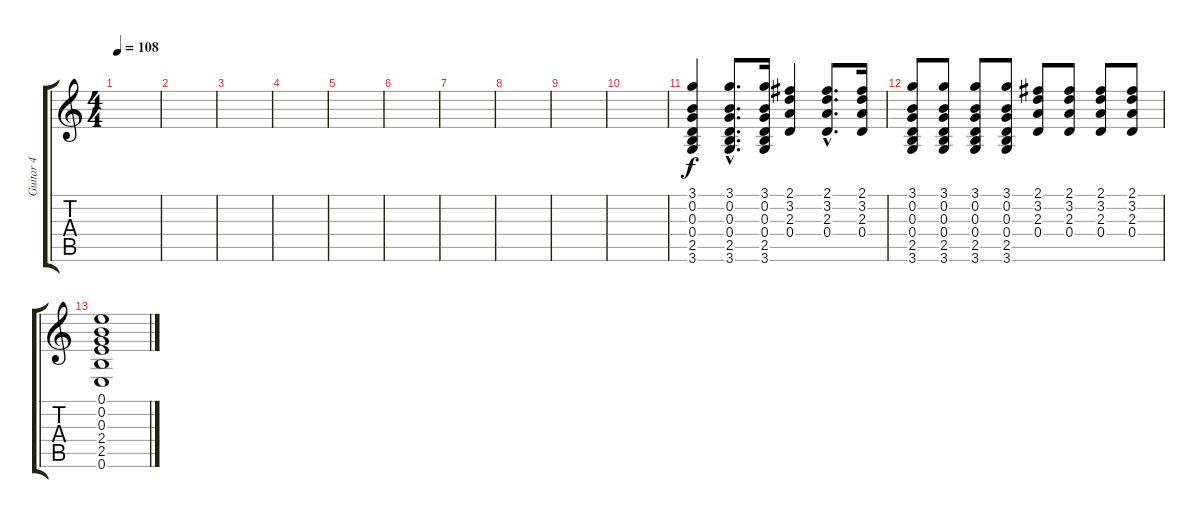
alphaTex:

\track ("Guitar 4" "Guitar 4") {instrument acousticguitarnylon}
\staff {score tabs}
\tuning (E4 B3 G3 D3 A2 E2) {hide}
\ts (4 4)
\tempo 108
\clef g2
\ks c
|
|
|
|
|
|
|
|
|
|
(3.1 0.2 0.3 0.4 2.5 3.6).4 (3.1{hac} 0.2{hac} 0.3{hac} 0.4{hac} 2.5{hac} 3.6{hac}).8{d} (3.1 0.2 0.3 0.4 2.5 3.6).16 (2.1 3.2 2.3 0.4).4 (2.1{hac} 3.2{hac} 2.3{hac} 0.4{hac}).8{d} (2.1 3.2 2.3 0.4).16 |
(3.1 0.2 0.3 0.4 2.5 3.6).8 (3.1 0.2 0.3 0.4 2.5 3.6).8 (3.1 0.2 0.3 0.4 2.5 3.6).8 (3.1 0.2 0.3 0.4 2.5 3.6).8 (2.1 3.2 2.3 0.4).8 (2.1 3.2 2.3 0.4).8 (2.1 3.2 2.3 0.4).8 (2.1 3.2 2.3 0.4).8 |
(0.1 0.2 0.3 2.4 2.5 0.6).1
